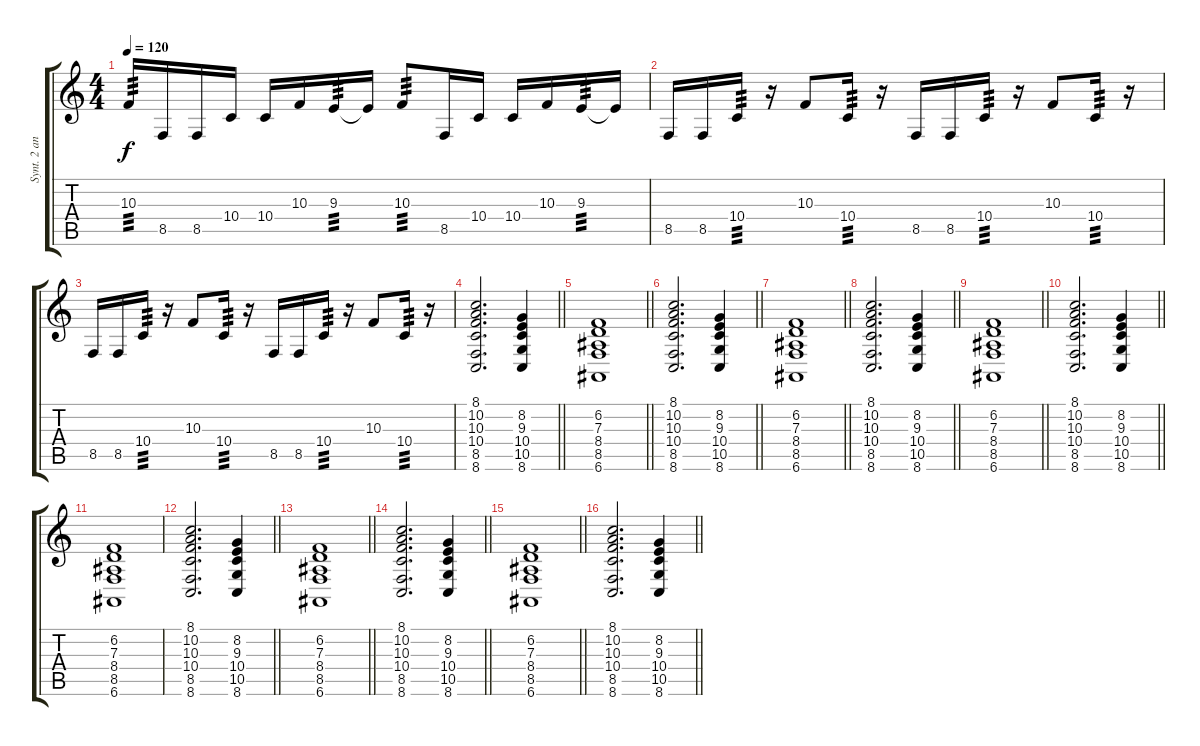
\track ("Synt. 2 and piano R. Hand" "Synt. 2 an") {instrument pad3polysynth}
\staff {score tabs}
\tuning (E4 B3 G3 D3 A2 E2) {hide}
\ts (4 4)
\tempo 120
\clef g2
\ks c
10.3.16{tp 3 dy f} 8.5.16 8.5.16 10.4.16 10.4.16 10.3.16 9.3.16{tp 3} 9.3{t}.16 10.3.8{tp 3} 8.5.16 10.4.16 10.4.16 10.3.16 9.3.16{tp 3} 9.3{t}.16 |
8.5.16 8.5.16 10.4.16{tp 3} r.16 10.3.8 10.4.16{tp 3} r.16 8.5.16 8.5.16 10.4.16{tp 3} r.16 10.3.8 10.4.16{tp 3} r.16 |
8.5.16 8.5.16 10.4.16{tp 3} r.16 10.3.8 10.4.16{tp 3} r.16 8.5.16 8.5.16 10.4.16{tp 3} r.16 10.3.8 10.4.16{tp 3} r.16 |
\barLineRight lightlight
(8.1 10.2 10.3 10.4 8.5 8.6).2{d volume 14 instrument acousticgrandpiano} (8.2 9.3 10.4 10.5 8.6).4 |
\barLineRight lightlight
(6.2 7.3 8.4 8.5 6.6).1 |
\barLineRight lightlight
(8.1 10.2 10.3 10.4 8.5 8.6).2{d} (8.2 9.3 10.4 10.5 8.6).4 |
\barLineRight lightlight
(6.2 7.3 8.4 8.5 6.6).1 |
\barLineRight lightlight
(8.1 10.2 10.3 10.4 8.5 8.6).2{d} (8.2 9.3 10.4 10.5 8.6).4 |
\barLineRight lightlight
(6.2 7.3 8.4 8.5 6.6).1 |
\barLineRight lightlight
(8.1 10.2 10.3 10.4 8.5 8.6).2{d} (8.2 9.3 10.4 10.5 8.6).4 |
(6.2 7.3 8.4 8.5 6.6).1 |
\barLineRight lightlight
(8.1 10.2 10.3 10.4 8.5 8.6).2{d volume 14 instrument acousticgrandpiano} (8.2 9.3 10.4 10.5 8.6).4 |
\barLineRight lightlight
(6.2 7.3 8.4 8.5 6.6).1 |
\barLineRight lightlight
(8.1 10.2 10.3 10.4 8.5 8.6).2{d} (8.2 9.3 10.4 10.5 8.6).4 |
\barLineRight lightlight
(6.2 7.3 8.4 8.5 6.6).1 |
\barLineRight lightlight
(8.1 10.2 10.3 10.4 8.5 8.6).2{d} (8.2 9.3 10.4 10.5 8.6).4
